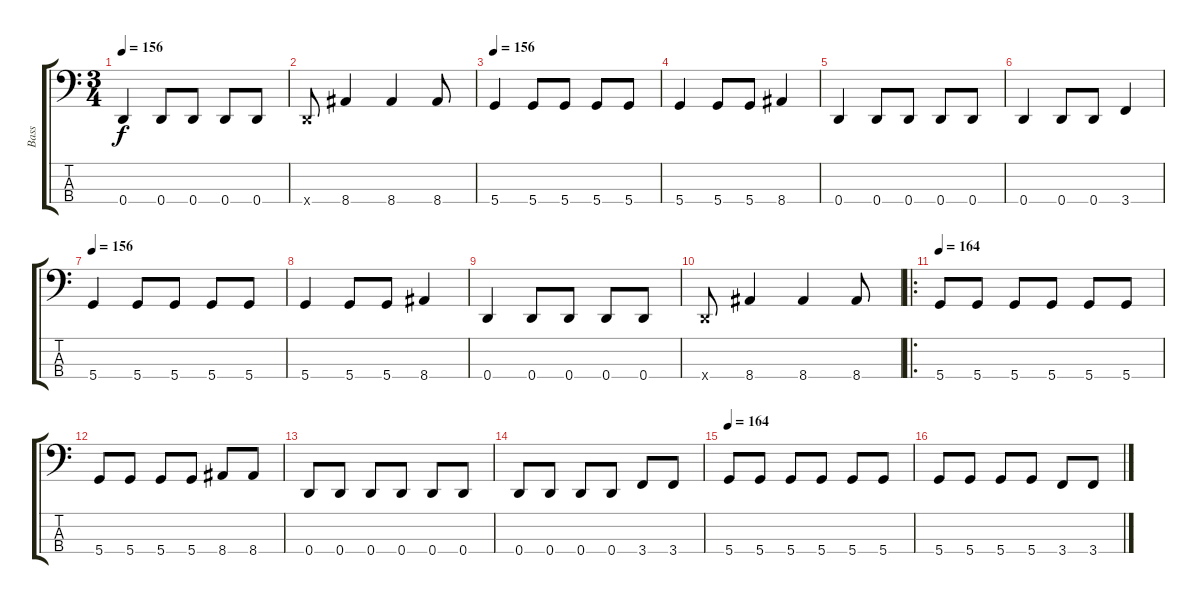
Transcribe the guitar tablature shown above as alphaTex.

\track ("Bass" "Bass") {instrument electricbasspick}
\staff {score tabs}
\tuning (F2 C2 G1 D1) {hide}
\ts (3 4)
\tempo 156
\clef f4
\ks c
0.4.4{dy f} 0.4.8 0.4.8 0.4.8 0.4.8 |
0.4{x}.8 8.4.4 8.4.4 8.4.8 |
\tempo 156
5.4.4 5.4.8 5.4.8 5.4.8 5.4.8 |
5.4.4 5.4.8 5.4.8 8.4.4 |
0.4.4 0.4.8 0.4.8 0.4.8 0.4.8 |
0.4.4 0.4.8 0.4.8 3.4.4 |
\tempo 156
5.4.4 5.4.8 5.4.8 5.4.8 5.4.8 |
5.4.4 5.4.8 5.4.8 8.4.4 |
0.4.4 0.4.8 0.4.8 0.4.8 0.4.8 |
0.4{x}.8 8.4.4 8.4.4 8.4.8 |
\ro
\tempo 164
5.4.8 5.4.8 5.4.8 5.4.8 5.4.8 5.4.8 |
5.4.8 5.4.8 5.4.8 5.4.8 8.4.8 8.4.8 |
0.4.8 0.4.8 0.4.8 0.4.8 0.4.8 0.4.8 |
0.4.8 0.4.8 0.4.8 0.4.8 3.4.8 3.4.8 |
\tempo 164
5.4.8 5.4.8 5.4.8 5.4.8 5.4.8 5.4.8 |
5.4.8 5.4.8 5.4.8 5.4.8 3.4.8 3.4.8
